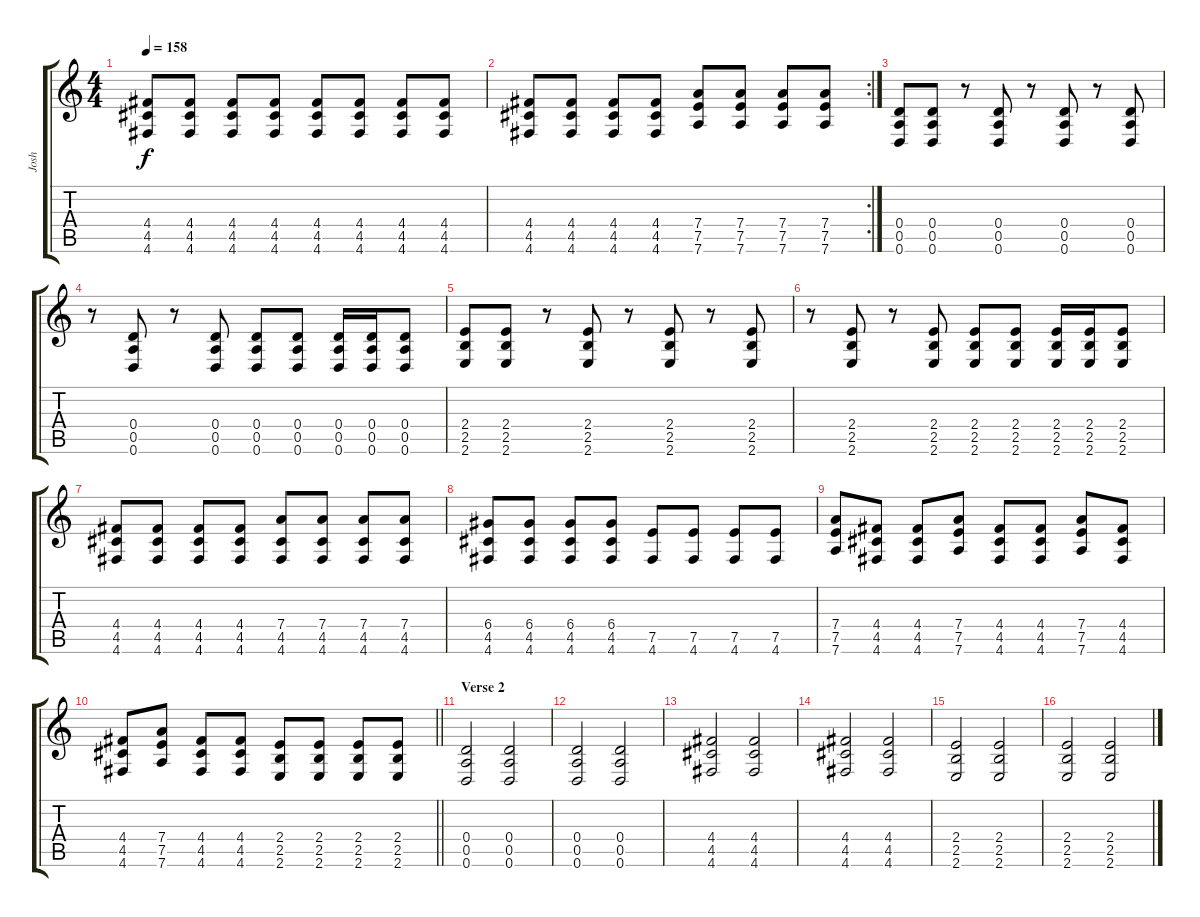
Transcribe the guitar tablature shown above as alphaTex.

\track ("Josh" "Josh") {instrument distortionguitar}
\staff {score tabs}
\tuning (E4 B3 G3 D3 A2 D2) {hide}
\ts (4 4)
\tempo 158
\clef g2
\ks c
(4.4 4.5 4.6).8{dy f} (4.4 4.5 4.6).8 (4.4 4.5 4.6).8 (4.4 4.5 4.6).8 (4.4 4.5 4.6).8 (4.4 4.5 4.6).8 (4.4 4.5 4.6).8 (4.4 4.5 4.6).8 |
\rc 2
(4.4 4.5 4.6).8 (4.4 4.5 4.6).8 (4.4 4.5 4.6).8 (4.4 4.5 4.6).8 (7.4 7.5 7.6).8 (7.4 7.5 7.6).8 (7.4 7.5 7.6).8 (7.4 7.5 7.6).8 |
(0.4 0.5 0.6).8 (0.4 0.5 0.6).8 r.8 (0.4 0.5 0.6).8 r.8 (0.4 0.5 0.6).8 r.8 (0.4 0.5 0.6).8 |
r.8 (0.4 0.5 0.6).8 r.8 (0.4 0.5 0.6).8 (0.4 0.5 0.6).8 (0.4 0.5 0.6).8 (0.4 0.5 0.6).16 (0.4 0.5 0.6).16 (0.4 0.5 0.6).8 |
(2.4 2.5 2.6).8 (2.4 2.5 2.6).8 r.8 (2.4 2.5 2.6).8 r.8 (2.4 2.5 2.6).8 r.8 (2.4 2.5 2.6).8 |
r.8 (2.4 2.5 2.6).8 r.8 (2.4 2.5 2.6).8 (2.4 2.5 2.6).8 (2.4 2.5 2.6).8 (2.4 2.5 2.6).16 (2.4 2.5 2.6).16 (2.4 2.5 2.6).8 |
(4.4 4.5 4.6).8 (4.4 4.5 4.6).8 (4.4 4.5 4.6).8 (4.4 4.5 4.6).8 (7.4 4.5 4.6).8 (7.4 4.5 4.6).8 (7.4 4.5 4.6).8 (7.4 4.5 4.6).8 |
(6.4 4.5 4.6).8 (6.4 4.5 4.6).8 (6.4 4.5 4.6).8 (6.4 4.5 4.6).8 (7.5 4.6).8 (7.5 4.6).8 (7.5 4.6).8 (7.5 4.6).8 |
(7.4 7.5 7.6).8 (4.4 4.5 4.6).8 (4.4 4.5 4.6).8 (7.4 7.5 7.6).8 (4.4 4.5 4.6).8 (4.4 4.5 4.6).8 (7.4 7.5 7.6).8 (4.4 4.5 4.6).8 |
\barLineRight lightlight
(4.4 4.5 4.6).8 (7.4 7.5 7.6).8 (4.4 4.5 4.6).8 (4.4 4.5 4.6).8 (2.4 2.5 2.6).8 (2.4 2.5 2.6).8 (2.4 2.5 2.6).8 (2.4 2.5 2.6).8 |
\section ("" "Verse 2")
(0.4 0.5 0.6).2 (0.4 0.5 0.6).2 |
(0.4 0.5 0.6).2 (0.4 0.5 0.6).2 |
(4.4 4.5 4.6).2 (4.4 4.5 4.6).2 |
(4.4 4.5 4.6).2 (4.4 4.5 4.6).2 |
(2.4 2.5 2.6).2 (2.4 2.5 2.6).2 |
(2.4 2.5 2.6).2 (2.4 2.5 2.6).2
